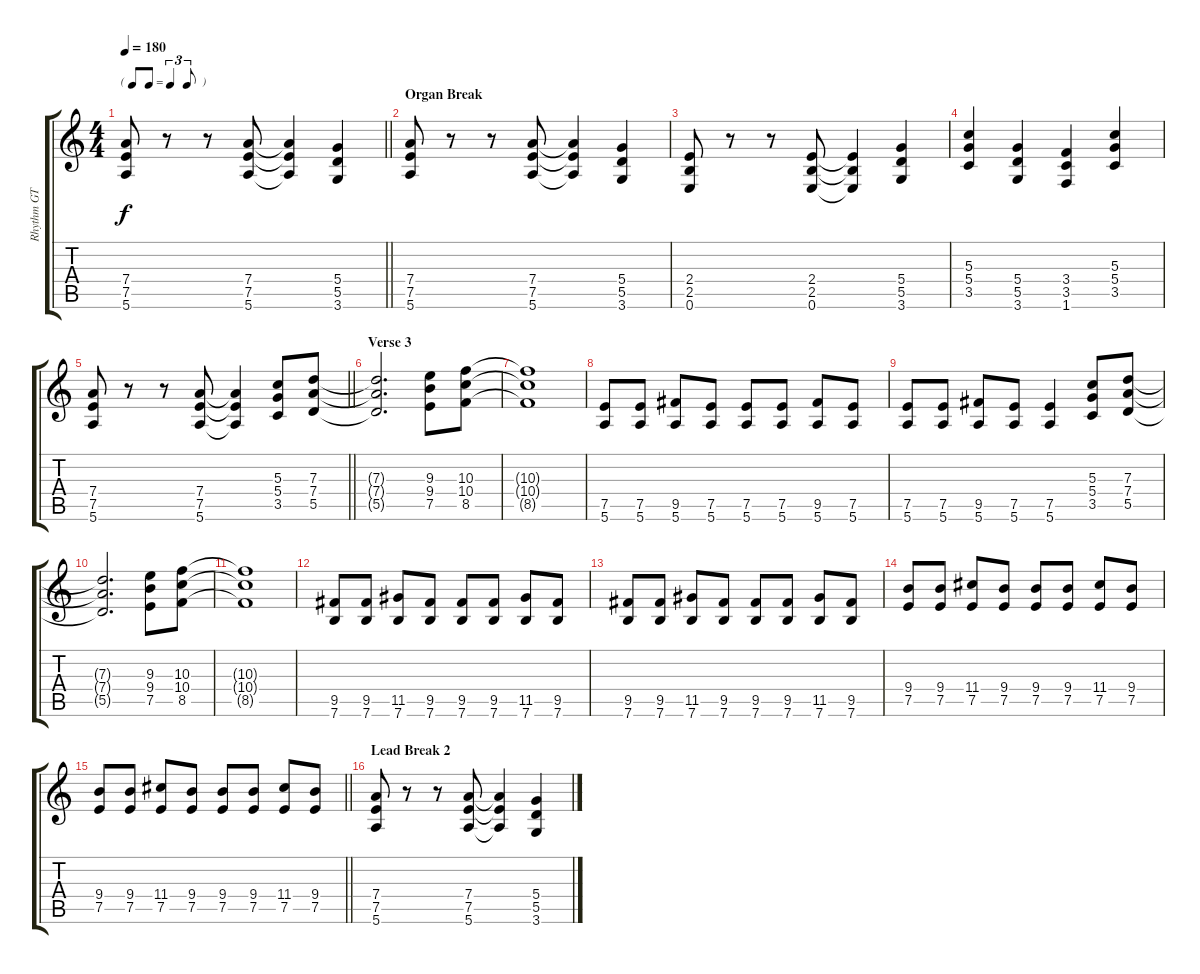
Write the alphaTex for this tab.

\track ("Rhythm GT" "Rhythm GT") {instrument overdrivenguitar}
\staff {score tabs}
\tuning (E4 B3 G3 D3 A2 E2) {hide}
\ts (4 4)
\tf triplet8th
\tempo 180
\clef g2
\barLineRight lightlight
\ks c
(7.4 7.5 5.6).8{dy f} r.8 r.8 (7.4 7.5 5.6).8 (7.4{t} 7.5{t} 5.6{t}).4 (5.4 5.5 3.6).4 |
\section ("" "Organ Break")
(7.4 7.5 5.6).8 r.8 r.8 (7.4 7.5 5.6).8 (7.4{t} 7.5{t} 5.6{t}).4 (5.4 5.5 3.6).4 |
(2.4 2.5 0.6).8 r.8 r.8 (2.4 2.5 0.6).8 (2.4{t} 2.5{t} 0.6{t}).4 (5.4 5.5 3.6).4 |
(5.3 5.4 3.5).4 (5.4 5.5 3.6).4 (3.4 3.5 1.6).4 (5.3 5.4 3.5).4 |
\barLineRight lightlight
(7.4 7.5 5.6).8 r.8 r.8 (7.4 7.5 5.6).8 (7.4{t} 7.5{t} 5.6{t}).4 (5.3 5.4 3.5).8 (7.3 7.4 5.5).8 |
\section ("" "Verse 3")
(7.3{t} 7.4{t} 5.5{t}).2{d} (9.3 9.4 7.5).8 (10.3 10.4 8.5).8 |
(10.3{t} 10.4{t} 8.5{t}).1 |
(7.5 5.6).8 (7.5 5.6).8 (9.5 5.6).8 (7.5 5.6).8 (7.5 5.6).8 (7.5 5.6).8 (9.5 5.6).8 (7.5 5.6).8 |
(7.5 5.6).8 (7.5 5.6).8 (9.5 5.6).8 (7.5 5.6).8 (7.5 5.6).4 (5.3 5.4 3.5).8 (7.3 7.4 5.5).8 |
(7.3{t} 7.4{t} 5.5{t}).2{d} (9.3 9.4 7.5).8 (10.3 10.4 8.5).8 |
(10.3{t} 10.4{t} 8.5{t}).1 |
(9.5 7.6).8 (9.5 7.6).8 (11.5 7.6).8 (9.5 7.6).8 (9.5 7.6).8 (9.5 7.6).8 (11.5 7.6).8 (9.5 7.6).8 |
(9.5 7.6).8 (9.5 7.6).8 (11.5 7.6).8 (9.5 7.6).8 (9.5 7.6).8 (9.5 7.6).8 (11.5 7.6).8 (9.5 7.6).8 |
(9.4 7.5).8 (9.4 7.5).8 (11.4 7.5).8 (9.4 7.5).8 (9.4 7.5).8 (9.4 7.5).8 (11.4 7.5).8 (9.4 7.5).8 |
\barLineRight lightlight
(9.4 7.5).8 (9.4 7.5).8 (11.4 7.5).8 (9.4 7.5).8 (9.4 7.5).8 (9.4 7.5).8 (11.4 7.5).8 (9.4 7.5).8 |
\section ("" "Lead Break 2")
(7.4 7.5 5.6).8 r.8 r.8 (7.4 7.5 5.6).8 (7.4{t} 7.5{t} 5.6{t}).4 (5.4 5.5 3.6).4
